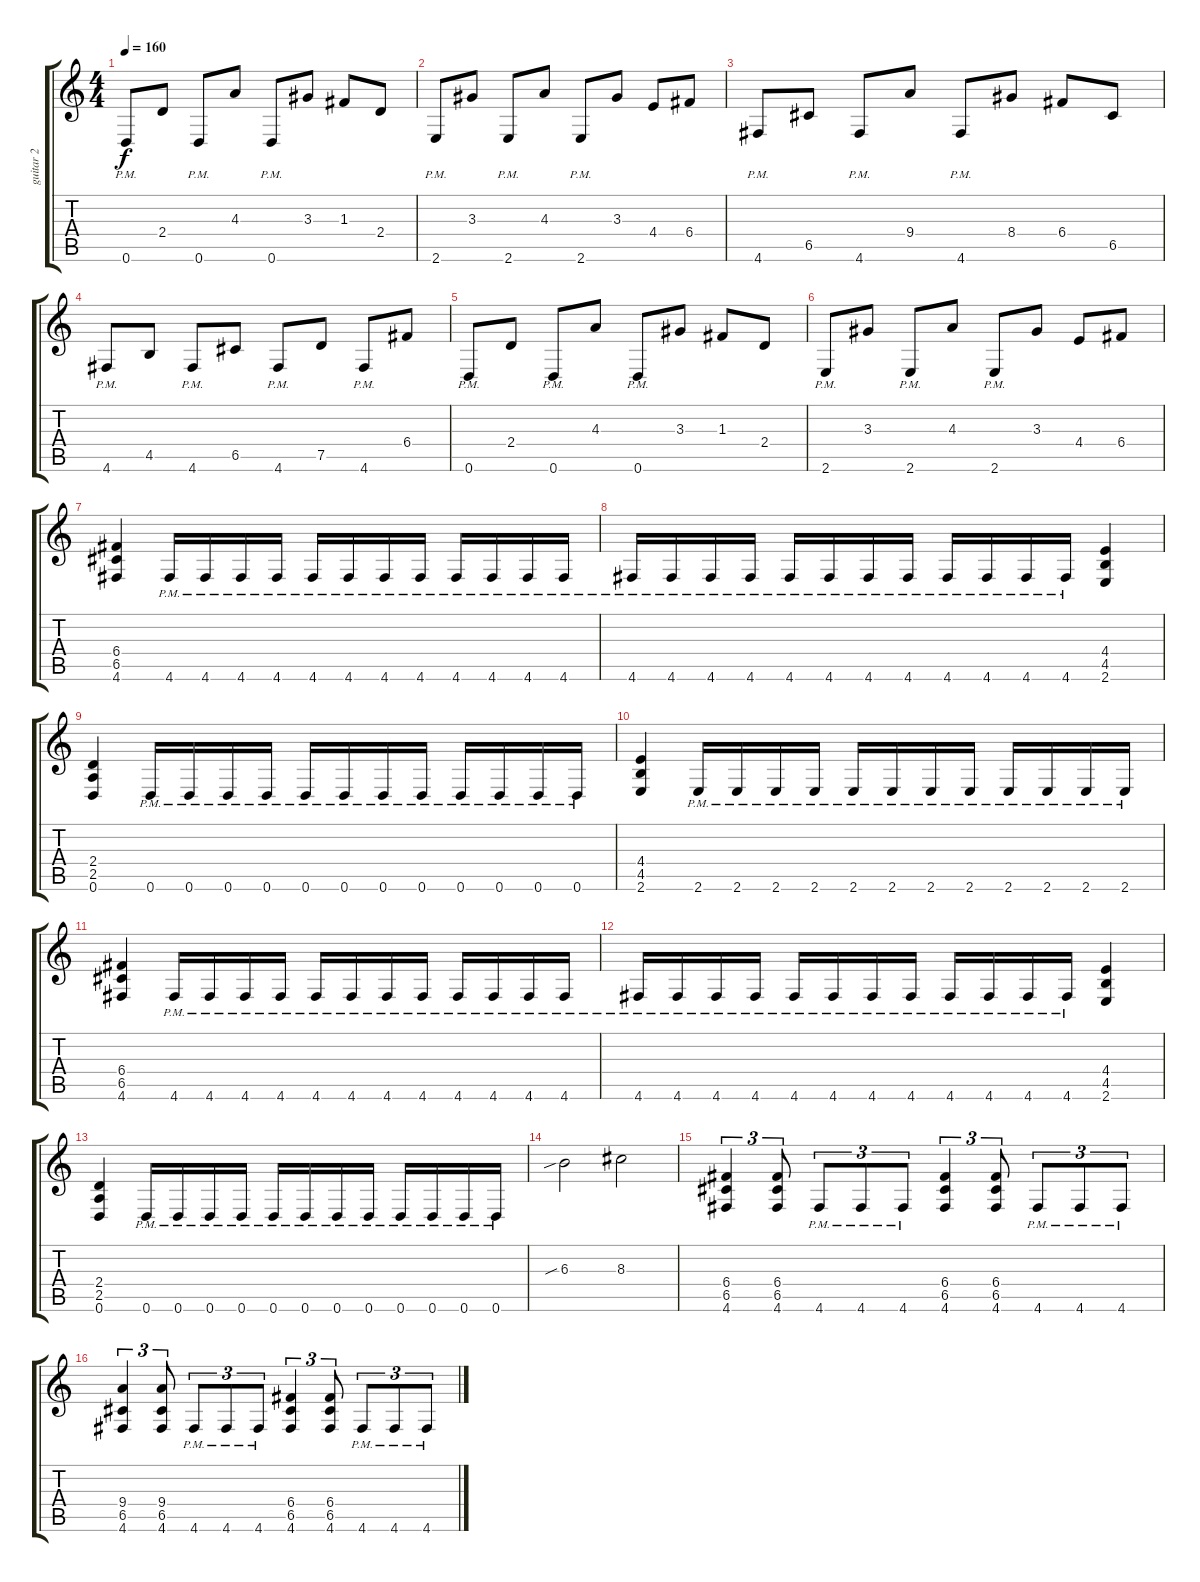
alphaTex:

\track ("guitar 2" "guitar 2") {instrument distortionguitar}
\staff {score tabs}
\tuning (D4 A3 F3 C3 G2 D2) {hide}
\ts (4 4)
\tempo 160
\clef g2
\ks c
0.6{pm}.8{dy f} 2.4.8 0.6{pm}.8 4.3.8 0.6{pm}.8 3.3.8 1.3.8 2.4.8 |
2.6{pm}.8 3.3.8 2.6{pm}.8 4.3.8 2.6{pm}.8 3.3.8 4.4.8 6.4.8 |
4.6{pm}.8 6.5.8 4.6{pm}.8 9.4.8 4.6{pm}.8 8.4.8 6.4.8 6.5.8 |
4.6{pm}.8 4.5.8 4.6{pm}.8 6.5.8 4.6{pm}.8 7.5.8 4.6{pm}.8 6.4.8 |
0.6{pm}.8 2.4.8 0.6{pm}.8 4.3.8 0.6{pm}.8 3.3.8 1.3.8 2.4.8 |
2.6{pm}.8 3.3.8 2.6{pm}.8 4.3.8 2.6{pm}.8 3.3.8 4.4.8 6.4.8 |
(6.4 6.5 4.6).4 4.6{pm}.16 4.6{pm}.16 4.6{pm}.16 4.6{pm}.16 4.6{pm}.16 4.6{pm}.16 4.6{pm}.16 4.6{pm}.16 4.6{pm}.16 4.6{pm}.16 4.6{pm}.16 4.6{pm}.16 |
4.6{pm}.16 4.6{pm}.16 4.6{pm}.16 4.6{pm}.16 4.6{pm}.16 4.6{pm}.16 4.6{pm}.16 4.6{pm}.16 4.6{pm}.16 4.6{pm}.16 4.6{pm}.16 4.6{pm}.16 (4.4 4.5 2.6).4 |
(2.4 2.5 0.6).4 0.6{pm}.16 0.6{pm}.16 0.6{pm}.16 0.6{pm}.16 0.6{pm}.16 0.6{pm}.16 0.6{pm}.16 0.6{pm}.16 0.6{pm}.16 0.6{pm}.16 0.6{pm}.16 0.6{pm}.16 |
(4.4 4.5 2.6).4 2.6{pm}.16 2.6{pm}.16 2.6{pm}.16 2.6{pm}.16 2.6{pm}.16 2.6{pm}.16 2.6{pm}.16 2.6{pm}.16 2.6{pm}.16 2.6{pm}.16 2.6{pm}.16 2.6{pm}.16 |
(6.4 6.5 4.6).4 4.6{pm}.16 4.6{pm}.16 4.6{pm}.16 4.6{pm}.16 4.6{pm}.16 4.6{pm}.16 4.6{pm}.16 4.6{pm}.16 4.6{pm}.16 4.6{pm}.16 4.6{pm}.16 4.6{pm}.16 |
4.6{pm}.16 4.6{pm}.16 4.6{pm}.16 4.6{pm}.16 4.6{pm}.16 4.6{pm}.16 4.6{pm}.16 4.6{pm}.16 4.6{pm}.16 4.6{pm}.16 4.6{pm}.16 4.6{pm}.16 (4.4 4.5 2.6).4 |
(2.4 2.5 0.6).4 0.6{pm}.16 0.6{pm}.16 0.6{pm}.16 0.6{pm}.16 0.6{pm}.16 0.6{pm}.16 0.6{pm}.16 0.6{pm}.16 0.6{pm}.16 0.6{pm}.16 0.6{pm}.16 0.6{pm}.16 |
6.3{sib}.2 8.3.2 |
(6.4 6.5 4.6).4{tu (3 2)} (6.4 6.5 4.6).8{tu (3 2)} 4.6{pm}.8{tu (3 2)} 4.6{pm}.8{tu (3 2)} 4.6{pm}.8{tu (3 2)} (6.4 6.5 4.6).4{tu (3 2)} (6.4 6.5 4.6).8{tu (3 2)} 4.6{pm}.8{tu (3 2)} 4.6{pm}.8{tu (3 2)} 4.6{pm}.8{tu (3 2)} |
(9.4 6.5 4.6).4{tu (3 2)} (9.4 6.5 4.6).8{tu (3 2)} 4.6{pm}.8{tu (3 2)} 4.6{pm}.8{tu (3 2)} 4.6{pm}.8{tu (3 2)} (6.4 6.5 4.6).4{tu (3 2)} (6.4 6.5 4.6).8{tu (3 2)} 4.6{pm}.8{tu (3 2)} 4.6{pm}.8{tu (3 2)} 4.6{pm}.8{tu (3 2)}
